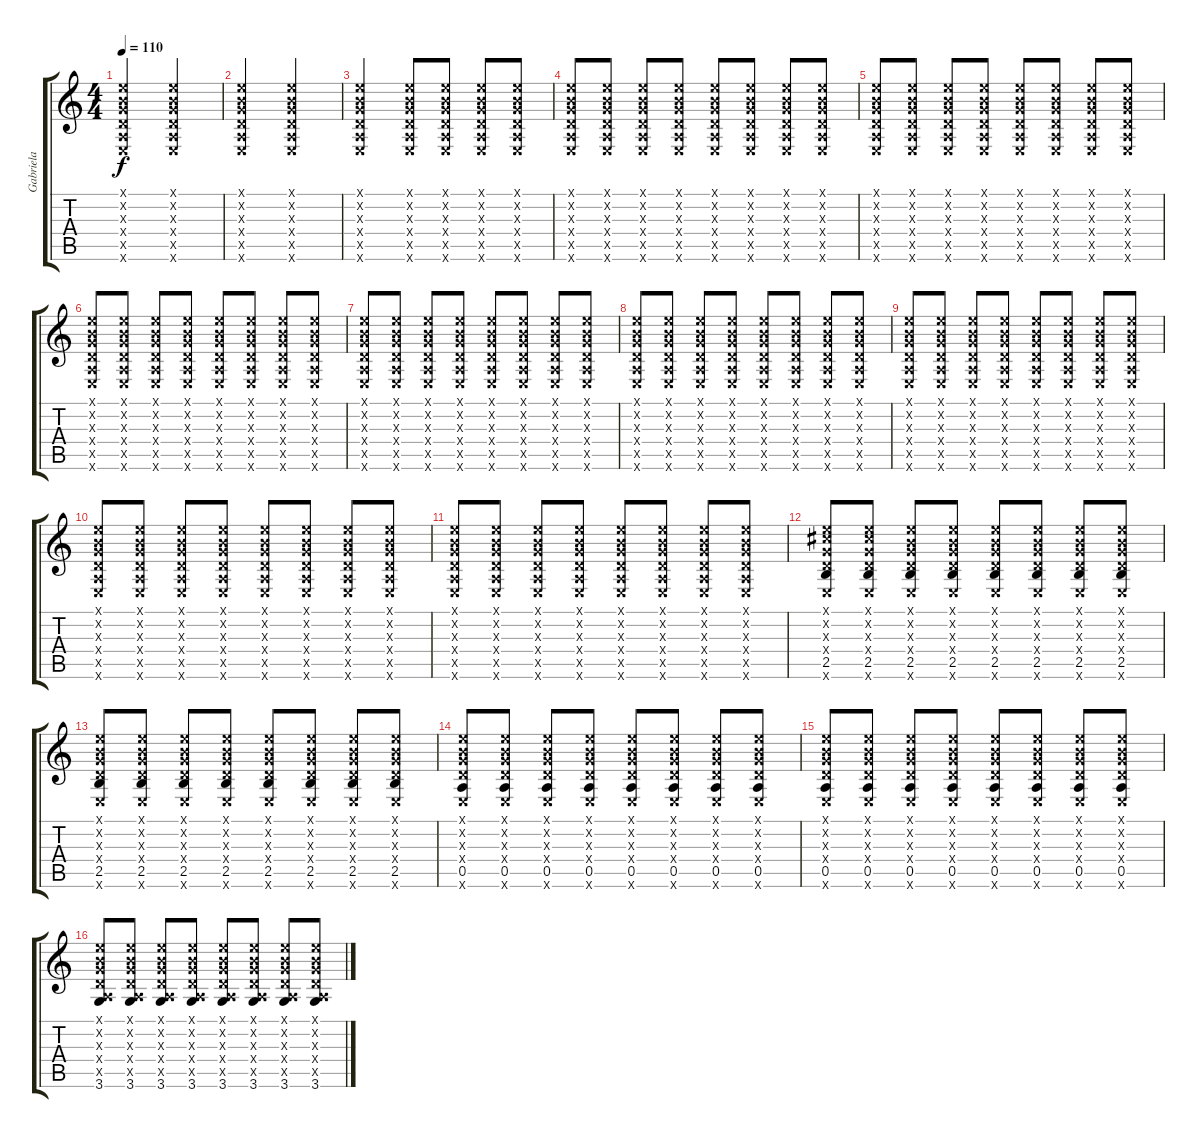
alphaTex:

\track ("Gabriela" "Gabriela") {instrument acousticguitarsteel}
\staff {score tabs}
\tuning (E4 B3 G3 D3 A2 E2) {hide}
\ts (4 4)
\tempo 110
\clef g2
\ks c
(0.1{x} 0.2{x} 0.3{x} 0.4{x} 0.5{x} 0.6{x}).2{dy f} (0.1{x} 0.2{x} 0.3{x} 0.4{x} 0.5{x} 0.6{x}).2 |
(0.1{x} 0.2{x} 0.3{x} 0.4{x} 0.5{x} 0.6{x}).2 (0.1{x} 0.2{x} 0.3{x} 0.4{x} 0.5{x} 0.6{x}).2 |
(0.1{x} 0.2{x} 0.3{x} 0.4{x} 0.5{x} 0.6{x}).2 (0.1{x} 0.2{x} 0.3{x} 0.4{x} 0.5{x} 0.6{x}).8 (0.1{x} 0.2{x} 0.3{x} 0.4{x} 0.5{x} 0.6{x}).8 (0.1{x} 0.2{x} 0.3{x} 0.4{x} 0.5{x} 0.6{x}).8 (0.1{x} 0.2{x} 0.3{x} 0.4{x} 0.5{x} 0.6{x}).8 |
(0.1{x} 0.2{x} 0.3{x} 0.4{x} 0.5{x} 0.6{x}).8 (0.1{x} 0.2{x} 0.3{x} 0.4{x} 0.5{x} 0.6{x}).8 (0.1{x} 0.2{x} 0.3{x} 0.4{x} 0.5{x} 0.6{x}).8 (0.1{x} 0.2{x} 0.3{x} 0.4{x} 0.5{x} 0.6{x}).8 (0.1{x} 0.2{x} 0.3{x} 0.4{x} 0.5{x} 0.6{x}).8 (0.1{x} 0.2{x} 0.3{x} 0.4{x} 0.5{x} 0.6{x}).8 (0.1{x} 0.2{x} 0.3{x} 0.4{x} 0.5{x} 0.6{x}).8 (0.1{x} 0.2{x} 0.3{x} 0.4{x} 0.5{x} 0.6{x}).8 |
(0.1{x} 0.2{x} 0.3{x} 0.4{x} 0.5{x} 0.6{x}).8 (0.1{x} 0.2{x} 0.3{x} 0.4{x} 0.5{x} 0.6{x}).8 (0.1{x} 0.2{x} 0.3{x} 0.4{x} 0.5{x} 0.6{x}).8 (0.1{x} 0.2{x} 0.3{x} 0.4{x} 0.5{x} 0.6{x}).8 (0.1{x} 0.2{x} 0.3{x} 0.4{x} 0.5{x} 0.6{x}).8 (0.1{x} 0.2{x} 0.3{x} 0.4{x} 0.5{x} 0.6{x}).8 (0.1{x} 0.2{x} 0.3{x} 0.4{x} 0.5{x} 0.6{x}).8 (0.1{x} 0.2{x} 0.3{x} 0.4{x} 0.5{x} 0.6{x}).8 |
(0.1{x} 0.2{x} 0.3{x} 0.4{x} 0.5{x} 0.6{x}).8 (0.1{x} 0.2{x} 0.3{x} 0.4{x} 0.5{x} 0.6{x}).8 (0.1{x} 0.2{x} 0.3{x} 0.4{x} 0.5{x} 0.6{x}).8 (0.1{x} 0.2{x} 0.3{x} 0.4{x} 0.5{x} 0.6{x}).8 (0.1{x} 0.2{x} 0.3{x} 0.4{x} 0.5{x} 0.6{x}).8 (0.1{x} 0.2{x} 0.3{x} 0.4{x} 0.5{x} 0.6{x}).8 (0.1{x} 0.2{x} 0.3{x} 0.4{x} 0.5{x} 0.6{x}).8 (0.1{x} 0.2{x} 0.3{x} 0.4{x} 0.5{x} 0.6{x}).8 |
(0.1{x} 0.2{x} 0.3{x} 0.4{x} 0.5{x} 0.6{x}).8 (0.1{x} 0.2{x} 0.3{x} 0.4{x} 0.5{x} 0.6{x}).8 (0.1{x} 0.2{x} 0.3{x} 0.4{x} 0.5{x} 0.6{x}).8 (0.1{x} 0.2{x} 0.3{x} 0.4{x} 0.5{x} 0.6{x}).8 (0.1{x} 0.2{x} 0.3{x} 0.4{x} 0.5{x} 0.6{x}).8 (0.1{x} 0.2{x} 0.3{x} 0.4{x} 0.5{x} 0.6{x}).8 (0.1{x} 0.2{x} 0.3{x} 0.4{x} 0.5{x} 0.6{x}).8 (0.1{x} 0.2{x} 0.3{x} 0.4{x} 0.5{x} 0.6{x}).8 |
(0.1{x} 0.2{x} 0.3{x} 0.4{x} 0.5{x} 0.6{x}).8 (0.1{x} 0.2{x} 0.3{x} 0.4{x} 0.5{x} 0.6{x}).8 (0.1{x} 0.2{x} 0.3{x} 0.4{x} 0.5{x} 0.6{x}).8 (0.1{x} 0.2{x} 0.3{x} 0.4{x} 0.5{x} 0.6{x}).8 (0.1{x} 0.2{x} 0.3{x} 0.4{x} 0.5{x} 0.6{x}).8 (0.1{x} 0.2{x} 0.3{x} 0.4{x} 0.5{x} 0.6{x}).8 (0.1{x} 0.2{x} 0.3{x} 0.4{x} 0.5{x} 0.6{x}).8 (0.1{x} 0.2{x} 0.3{x} 0.4{x} 0.5{x} 0.6{x}).8 |
(0.1{x} 0.2{x} 0.3{x} 0.4{x} 0.5{x} 0.6{x}).8 (0.1{x} 0.2{x} 0.3{x} 0.4{x} 0.5{x} 0.6{x}).8 (0.1{x} 0.2{x} 0.3{x} 0.4{x} 0.5{x} 0.6{x}).8 (0.1{x} 0.2{x} 0.3{x} 0.4{x} 0.5{x} 0.6{x}).8 (0.1{x} 0.2{x} 0.3{x} 0.4{x} 0.5{x} 0.6{x}).8 (0.1{x} 0.2{x} 0.3{x} 0.4{x} 0.5{x} 0.6{x}).8 (0.1{x} 0.2{x} 0.3{x} 0.4{x} 0.5{x} 0.6{x}).8 (0.1{x} 0.2{x} 0.3{x} 0.4{x} 0.5{x} 0.6{x}).8 |
(0.1{x} 0.2{x} 0.3{x} 0.4{x} 0.5{x} 0.6{x}).8 (0.1{x} 0.2{x} 0.3{x} 0.4{x} 0.5{x} 0.6{x}).8 (0.1{x} 0.2{x} 0.3{x} 0.4{x} 0.5{x} 0.6{x}).8 (0.1{x} 0.2{x} 0.3{x} 0.4{x} 0.5{x} 0.6{x}).8 (0.1{x} 0.2{x} 0.3{x} 0.4{x} 0.5{x} 0.6{x}).8 (0.1{x} 0.2{x} 0.3{x} 0.4{x} 0.5{x} 0.6{x}).8 (0.1{x} 0.2{x} 0.3{x} 0.4{x} 0.5{x} 0.6{x}).8 (0.1{x} 0.2{x} 0.3{x} 0.4{x} 0.5{x} 0.6{x}).8 |
(0.1{x} 0.2{x} 0.3{x} 0.4{x} 0.5{x} 0.6{x}).8 (0.1{x} 0.2{x} 0.3{x} 0.4{x} 0.5{x} 0.6{x}).8 (0.1{x} 0.2{x} 0.3{x} 0.4{x} 0.5{x} 0.6{x}).8 (0.1{x} 0.2{x} 0.3{x} 0.4{x} 0.5{x} 0.6{x}).8 (0.1{x} 0.2{x} 0.3{x} 0.4{x} 0.5{x} 0.6{x}).8 (0.1{x} 0.2{x} 0.3{x} 0.4{x} 0.5{x} 0.6{x}).8 (0.1{x} 0.2{x} 0.3{x} 0.4{x} 0.5{x} 0.6{x}).8 (0.1{x} 0.2{x} 0.3{x} 0.4{x} 0.5{x} 0.6{x}).8 |
(0.1{x} 2.2{x} 0.3{x} 0.4{x} 2.5 0.6{x}).8 (0.1{x} 2.2{x} 0.3{x} 0.4{x} 2.5 0.6{x}).8 (0.1{x} 0.2{x} 0.3{x} 0.4{x} 2.5 0.6{x}).8 (0.1{x} 0.2{x} 0.3{x} 0.4{x} 2.5 0.6{x}).8 (0.1{x} 0.2{x} 0.3{x} 0.4{x} 2.5 0.6{x}).8 (0.1{x} 0.2{x} 0.3{x} 0.4{x} 2.5 0.6{x}).8 (0.1{x} 0.2{x} 0.3{x} 0.4{x} 2.5 0.6{x}).8 (0.1{x} 0.2{x} 0.3{x} 0.4{x} 2.5 0.6{x}).8 |
(0.1{x} 0.2{x} 0.3{x} 0.4{x} 2.5 0.6{x}).8 (0.1{x} 0.2{x} 0.3{x} 0.4{x} 2.5 0.6{x}).8 (0.1{x} 0.2{x} 0.3{x} 0.4{x} 2.5 0.6{x}).8 (0.1{x} 0.2{x} 0.3{x} 0.4{x} 2.5 0.6{x}).8 (0.1{x} 0.2{x} 0.3{x} 0.4{x} 2.5 0.6{x}).8 (0.1{x} 0.2{x} 0.3{x} 0.4{x} 2.5 0.6{x}).8 (0.1{x} 0.2{x} 0.3{x} 0.4{x} 2.5 0.6{x}).8 (0.1{x} 0.2{x} 0.3{x} 0.4{x} 2.5 0.6{x}).8 |
(0.1{x} 0.2{x} 0.3{x} 0.4{x} 0.5 0.6{x}).8 (0.1{x} 0.2{x} 0.3{x} 0.4{x} 0.5 0.6{x}).8 (0.1{x} 0.2{x} 0.3{x} 0.4{x} 0.5 0.6{x}).8 (0.1{x} 0.2{x} 0.3{x} 0.4{x} 0.5 0.6{x}).8 (0.1{x} 0.2{x} 0.3{x} 0.4{x} 0.5 0.6{x}).8 (0.1{x} 0.2{x} 0.3{x} 0.4{x} 0.5 0.6{x}).8 (0.1{x} 0.2{x} 0.3{x} 0.4{x} 0.5 0.6{x}).8 (0.1{x} 0.2{x} 0.3{x} 0.4{x} 0.5 0.6{x}).8 |
(0.1{x} 0.2{x} 0.3{x} 0.4{x} 0.5 0.6{x}).8 (0.1{x} 0.2{x} 0.3{x} 0.4{x} 0.5 0.6{x}).8 (0.1{x} 0.2{x} 0.3{x} 0.4{x} 0.5 0.6{x}).8 (0.1{x} 0.2{x} 0.3{x} 0.4{x} 0.5 0.6{x}).8 (0.1{x} 0.2{x} 0.3{x} 0.4{x} 0.5 0.6{x}).8 (0.1{x} 0.2{x} 0.3{x} 0.4{x} 0.5 0.6{x}).8 (0.1{x} 0.2{x} 0.3{x} 0.4{x} 0.5 0.6{x}).8 (0.1{x} 0.2{x} 0.3{x} 0.4{x} 0.5 0.6{x}).8 |
(0.1{x} 0.2{x} 0.3{x} 0.4{x} 0.5{x} 3.6).8 (0.1{x} 0.2{x} 0.3{x} 0.4{x} 0.5{x} 3.6).8 (0.1{x} 0.2{x} 0.3{x} 0.4{x} 0.5{x} 3.6).8 (0.1{x} 0.2{x} 0.3{x} 0.4{x} 0.5{x} 3.6).8 (0.1{x} 0.2{x} 0.3{x} 0.4{x} 0.5{x} 3.6).8 (0.1{x} 0.2{x} 0.3{x} 0.4{x} 0.5{x} 3.6).8 (0.1{x} 0.2{x} 0.3{x} 0.4{x} 0.5{x} 3.6).8 (0.1{x} 0.2{x} 0.3{x} 0.4{x} 0.5{x} 3.6).8
